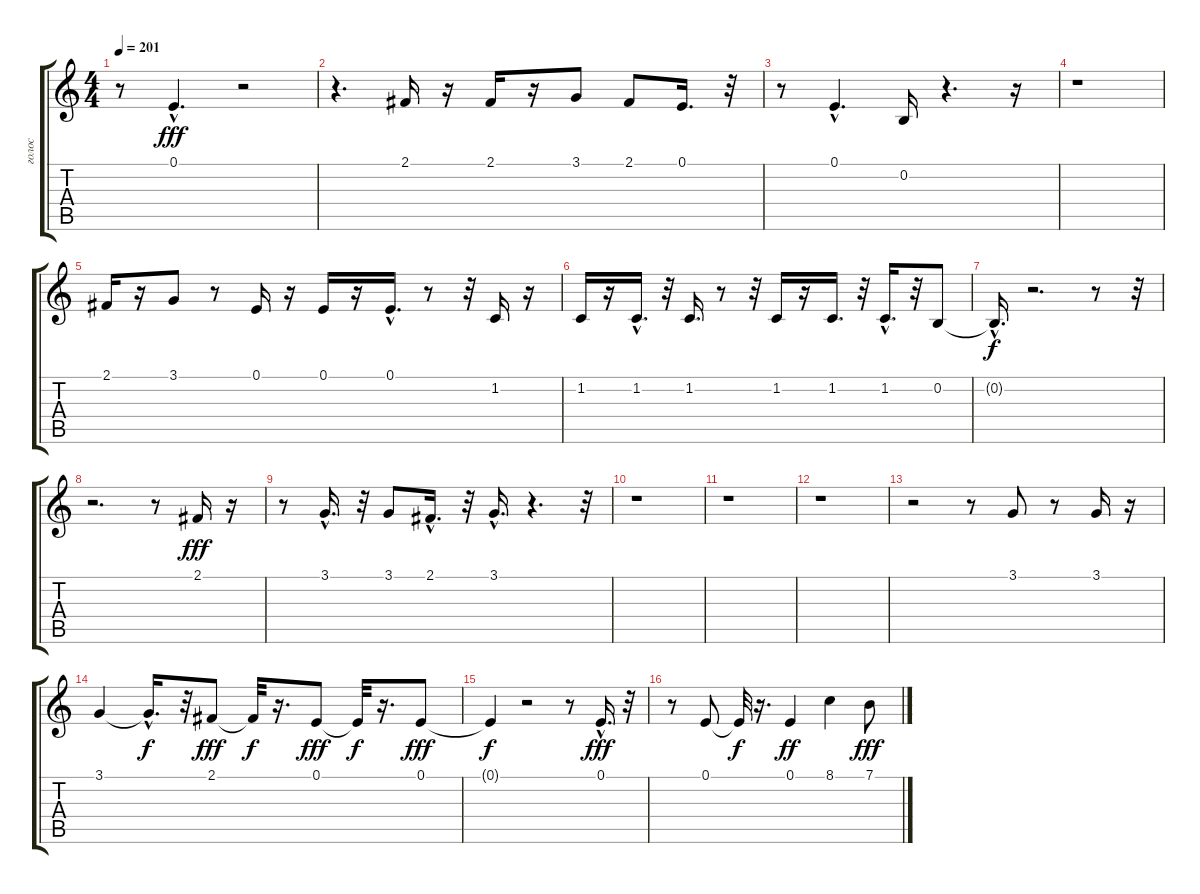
\track ("голос" "голос") {instrument oboe}
\staff {score tabs}
\tuning (E4 B3 G3 D3 A2 E2) {hide}
\ts (4 4)
\tempo 201
\clef g2
\ks c
r.8{dy fff} 0.1{hac}.4{d} r.2 |
r.4{d} 2.1.16 r.16 2.1.16 r.16 3.1.8 2.1.8 0.1.16{d} r.32 |
r.8 0.1{hac}.4{d} 0.2.16 r.4{d} r.16 |
r.1 |
2.1.16 r.16 3.1.8 r.8 0.1.16 r.16 0.1.16 r.16 0.1{hac}.16{d} r.8 r.32 1.2.16 r.16 |
1.2.16 r.16 1.2{hac}.16{d} r.32 1.2.16{d} r.8 r.32 1.2.16 r.16 1.2.16{d} r.32 1.2{hac}.16{d} r.32 0.2.8 |
0.2{hac t}.16{d dy f} r.2{d} r.8 r.32 |
r.2{d} r.8 2.1.16{dy fff} r.16 |
r.8 3.1{hac}.16{d} r.32 3.1.8 2.1{hac}.16{d} r.32 3.1{hac}.16{d} r.4{d} r.32 |
r.1 |
r.1 |
r.1 |
r.2 r.8 3.1.8 r.8 3.1.16 r.16 |
3.1.4 3.1{hac t}.16{d dy f} r.32 2.1.8{dy fff} 2.1{t}.32{dy f} r.16{d} 0.1.8{dy fff} 0.1{t}.32{dy f} r.16{d} 0.1.8{dy fff} |
0.1{t}.4{dy f} r.2 r.8 0.1{hac}.16{d dy fff} r.32 |
r.8 0.1.8 0.1{t}.32{dy f} r.16{d} 0.1.4{dy ff} 8.1.4 7.1.8{dy fff}
